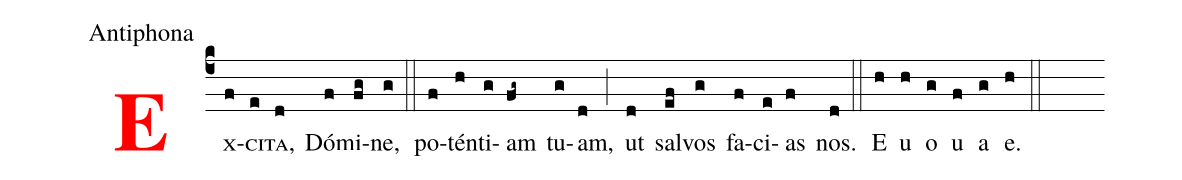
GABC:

office-part: Antiphona;
%%
<v>\bf\textcolor{red}{E}</v><v>\sc{x}</v>(c4f)<v>\sc{ci}</v>(e)<v>\sc{ta,}</v>(d) Dó(f)mi(fg)ne,(g)
(::) po(f)tén(h)ti(g)am(fg~) tu(g)am,(d) (;)
ut(d) sal(ef)vos(g) fa(f)ci(e)as(f) nos.(d)
(::) E(h) u(h) o(g) u(f) a(g) e.(h) (::)
